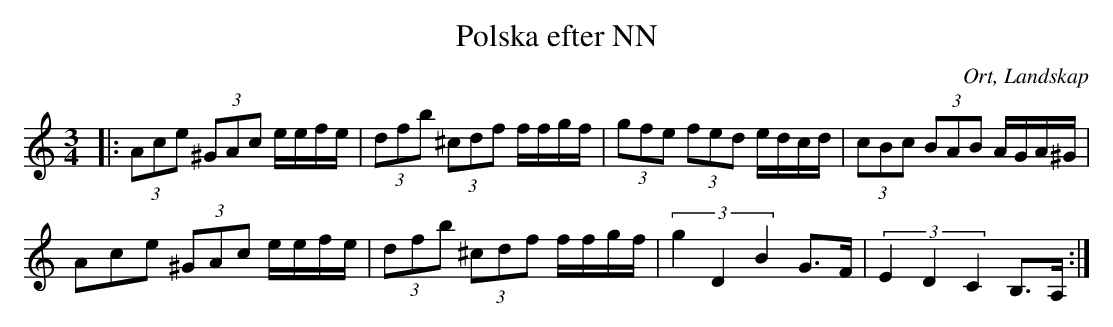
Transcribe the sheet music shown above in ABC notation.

X:1
T:Polska efter NN
O:Ort, Landskap
M:3/4
L:1/8
M:3/4
K:C
|: (3 Ace (3^GAc e/e/f/e/| (3 dfb (3^cdf f/f/g/f/|(3gfe (3fed e/d/c/d/|(3cBc (3BAB A/G/A/^G/|
3 Ace (3^GAc e/e/f/e/| (3 dfb (3^cdf f/f/g/f/|(3:2:3 g2 D2 B2 G>F|(3:2:3 E2 D2 C2 B,>A,:|
